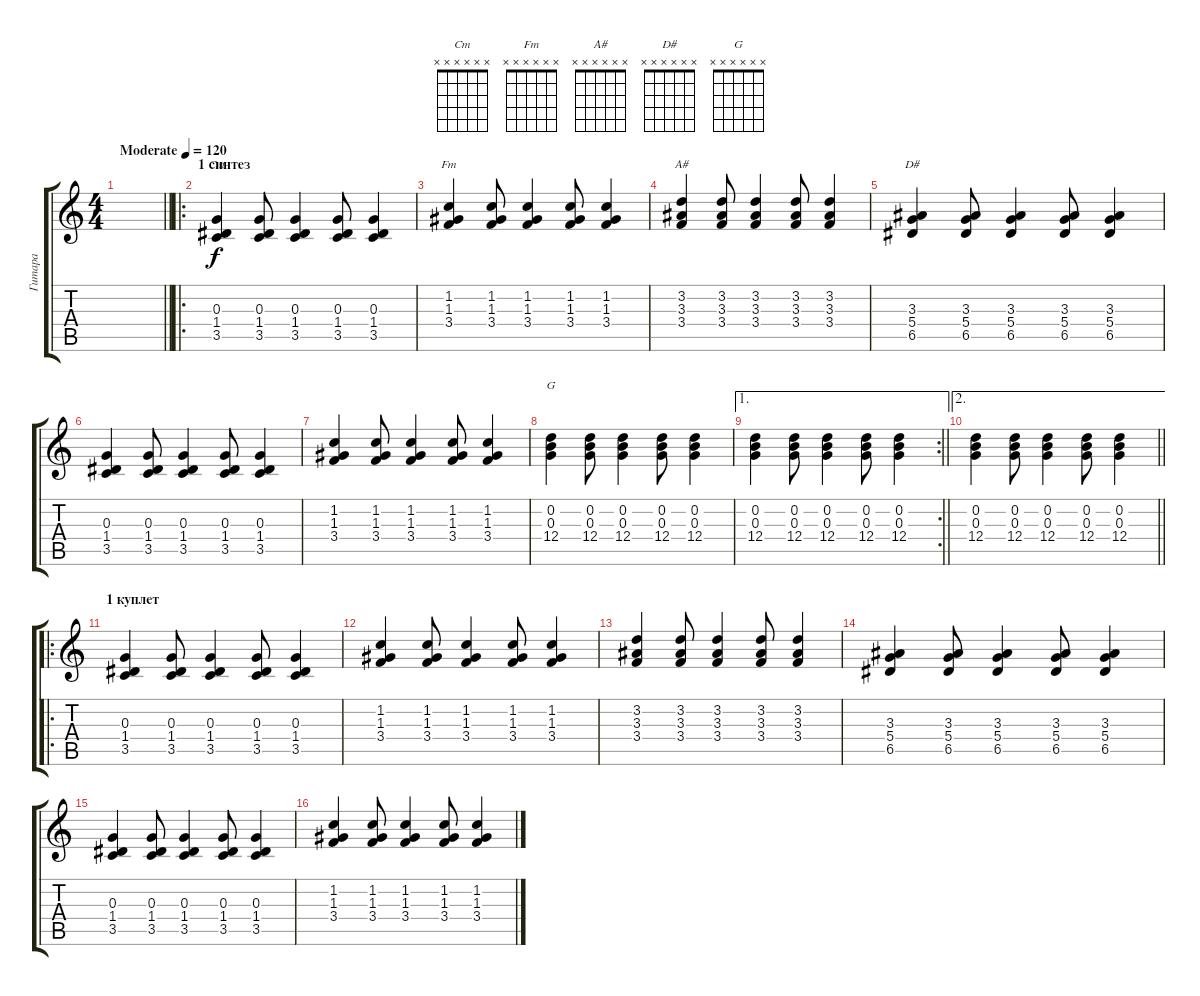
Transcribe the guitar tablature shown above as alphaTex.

\track ("Гитара" "Гитара") {instrument acousticguitarnylon}
\staff {score tabs}
\tuning (E4 B3 G3 D3 A2 E2) {hide}
\chord ("Cm" x x x x x x)
\chord ("Fm" x x x x x x)
\chord ("A#" x x x x x x)
\chord ("D#" x x x x x x)
\chord ("G" x x x x x x)
\ts (4 4)
\tempo (120 "Moderate")
\clef g2
\barLineRight lightlight
\ks c
|
\ro
\section ("" "1 синтез")
(0.3 1.4 3.5).4{ch "Cm"} (0.3 1.4 3.5).8 (0.3 1.4 3.5).4 (0.3 1.4 3.5).8 (0.3 1.4 3.5).4 |
(1.2 1.3 3.4).4{ch "Fm"} (1.2 1.3 3.4).8 (1.2 1.3 3.4).4 (1.2 1.3 3.4).8 (1.2 1.3 3.4).4 |
(3.2 3.3 3.4).4{ch "A#"} (3.2 3.3 3.4).8 (3.2 3.3 3.4).4 (3.2 3.3 3.4).8 (3.2 3.3 3.4).4 |
(3.3 5.4 6.5).4{ch "D#"} (3.3 5.4 6.5).8 (3.3 5.4 6.5).4 (3.3 5.4 6.5).8 (3.3 5.4 6.5).4 |
(0.3 1.4 3.5).4 (0.3 1.4 3.5).8 (0.3 1.4 3.5).4 (0.3 1.4 3.5).8 (0.3 1.4 3.5).4 |
(1.2 1.3 3.4).4 (1.2 1.3 3.4).8 (1.2 1.3 3.4).4 (1.2 1.3 3.4).8 (1.2 1.3 3.4).4 |
(0.2 0.3 12.4).4{ch "G"} (0.2 0.3 12.4).8 (0.2 0.3 12.4).4 (0.2 0.3 12.4).8 (0.2 0.3 12.4).4 |
\ae 1
\rc 2
\barLineRight lightlight
(0.2 0.3 12.4).4 (0.2 0.3 12.4).8 (0.2 0.3 12.4).4 (0.2 0.3 12.4).8 (0.2 0.3 12.4).4 |
\ae 2
\barLineRight lightlight
(0.2 0.3 12.4).4 (0.2 0.3 12.4).8 (0.2 0.3 12.4).4 (0.2 0.3 12.4).8 (0.2 0.3 12.4).4 |
\ro
\section ("" "1 куплет")
(0.3 1.4 3.5).4 (0.3 1.4 3.5).8 (0.3 1.4 3.5).4 (0.3 1.4 3.5).8 (0.3 1.4 3.5).4 |
(1.2 1.3 3.4).4 (1.2 1.3 3.4).8 (1.2 1.3 3.4).4 (1.2 1.3 3.4).8 (1.2 1.3 3.4).4 |
(3.2 3.3 3.4).4 (3.2 3.3 3.4).8 (3.2 3.3 3.4).4 (3.2 3.3 3.4).8 (3.2 3.3 3.4).4 |
(3.3 5.4 6.5).4 (3.3 5.4 6.5).8 (3.3 5.4 6.5).4 (3.3 5.4 6.5).8 (3.3 5.4 6.5).4 |
(0.3 1.4 3.5).4 (0.3 1.4 3.5).8 (0.3 1.4 3.5).4 (0.3 1.4 3.5).8 (0.3 1.4 3.5).4 |
(1.2 1.3 3.4).4 (1.2 1.3 3.4).8 (1.2 1.3 3.4).4 (1.2 1.3 3.4).8 (1.2 1.3 3.4).4
